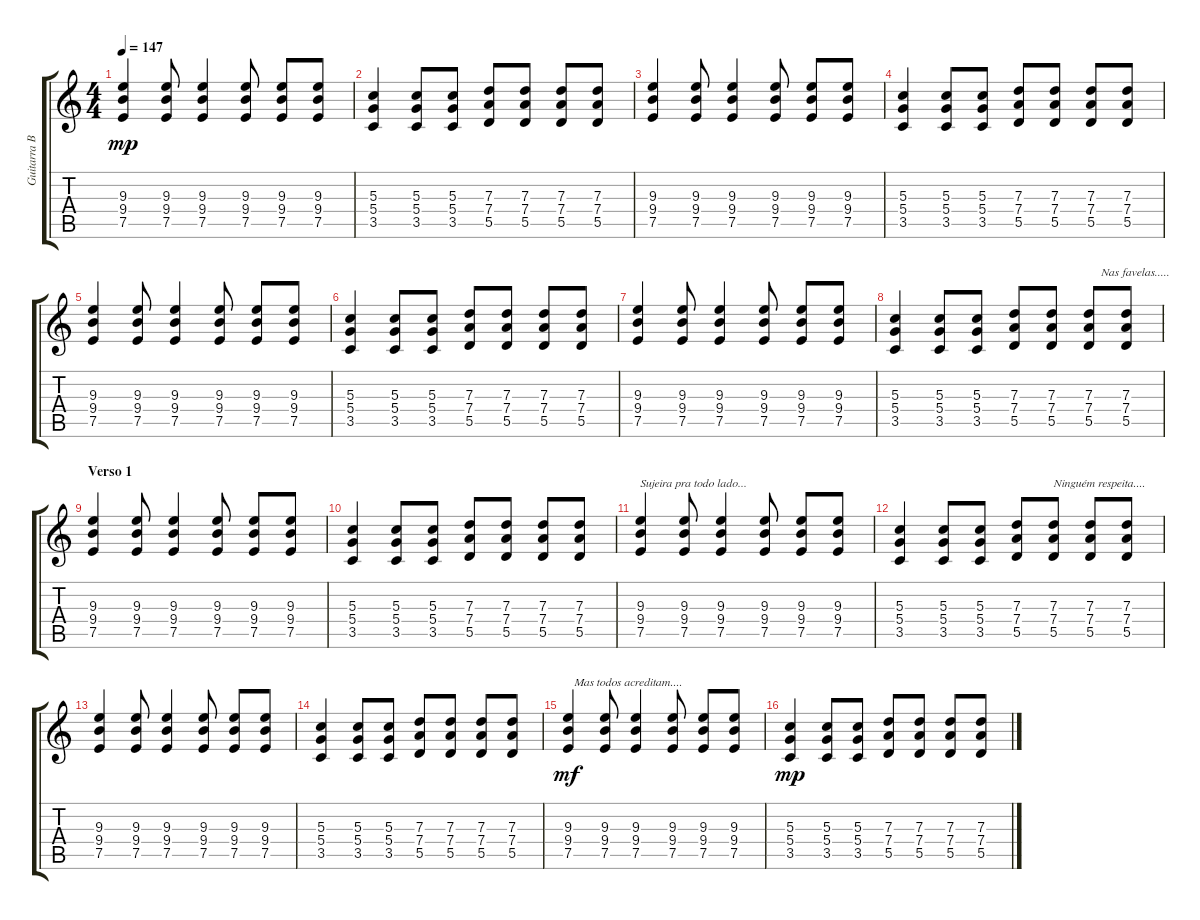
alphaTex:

\track ("Guitarra Base" "Guitarra B") {instrument distortionguitar}
\staff {score tabs}
\tuning (E4 B3 G3 D3 A2 E2) {hide}
\ts (4 4)
\tempo 147
\clef g2
\ks c
(9.3 9.4 7.5).4{dy mp} (9.3 9.4 7.5).8 (9.3 9.4 7.5).4 (9.3 9.4 7.5).8 (9.3 9.4 7.5).8 (9.3 9.4 7.5).8 |
(5.3 5.4 3.5).4 (5.3 5.4 3.5).8 (5.3 5.4 3.5).8 (7.3 7.4 5.5).8 (7.3 7.4 5.5).8 (7.3 7.4 5.5).8 (7.3 7.4 5.5).8 |
(9.3 9.4 7.5).4 (9.3 9.4 7.5).8 (9.3 9.4 7.5).4 (9.3 9.4 7.5).8 (9.3 9.4 7.5).8 (9.3 9.4 7.5).8 |
(5.3 5.4 3.5).4 (5.3 5.4 3.5).8 (5.3 5.4 3.5).8 (7.3 7.4 5.5).8 (7.3 7.4 5.5).8 (7.3 7.4 5.5).8 (7.3 7.4 5.5).8 |
(9.3 9.4 7.5).4 (9.3 9.4 7.5).8 (9.3 9.4 7.5).4 (9.3 9.4 7.5).8 (9.3 9.4 7.5).8 (9.3 9.4 7.5).8 |
(5.3 5.4 3.5).4 (5.3 5.4 3.5).8 (5.3 5.4 3.5).8 (7.3 7.4 5.5).8 (7.3 7.4 5.5).8 (7.3 7.4 5.5).8 (7.3 7.4 5.5).8 |
(9.3 9.4 7.5).4 (9.3 9.4 7.5).8 (9.3 9.4 7.5).4 (9.3 9.4 7.5).8 (9.3 9.4 7.5).8 (9.3 9.4 7.5).8 |
(5.3 5.4 3.5).4 (5.3 5.4 3.5).8 (5.3 5.4 3.5).8 (7.3 7.4 5.5).8 (7.3 7.4 5.5).8 (7.3 7.4 5.5).8{txt "    Nas favelas....."} (7.3 7.4 5.5).8 |
\section ("" "Verso 1")
(9.3 9.4 7.5).4 (9.3 9.4 7.5).8 (9.3 9.4 7.5).4 (9.3 9.4 7.5).8 (9.3 9.4 7.5).8 (9.3 9.4 7.5).8 |
(5.3 5.4 3.5).4 (5.3 5.4 3.5).8 (5.3 5.4 3.5).8 (7.3 7.4 5.5).8 (7.3 7.4 5.5).8 (7.3 7.4 5.5).8 (7.3 7.4 5.5).8 |
(9.3 9.4 7.5).4{txt "Sujeira pra todo lado..."} (9.3 9.4 7.5).8 (9.3 9.4 7.5).4 (9.3 9.4 7.5).8 (9.3 9.4 7.5).8 (9.3 9.4 7.5).8 |
(5.3 5.4 3.5).4 (5.3 5.4 3.5).8 (5.3 5.4 3.5).8 (7.3 7.4 5.5).8 (7.3 7.4 5.5).8{txt "Ninguém respeita...."} (7.3 7.4 5.5).8 (7.3 7.4 5.5).8 |
(9.3 9.4 7.5).4 (9.3 9.4 7.5).8 (9.3 9.4 7.5).4 (9.3 9.4 7.5).8 (9.3 9.4 7.5).8 (9.3 9.4 7.5).8 |
(5.3 5.4 3.5).4 (5.3 5.4 3.5).8 (5.3 5.4 3.5).8 (7.3 7.4 5.5).8 (7.3 7.4 5.5).8 (7.3 7.4 5.5).8 (7.3 7.4 5.5).8 |
(9.3 9.4 7.5).4{txt "  Mas todos acreditam...." dy mf} (9.3 9.4 7.5).8 (9.3 9.4 7.5).4 (9.3 9.4 7.5).8 (9.3 9.4 7.5).8 (9.3 9.4 7.5).8 |
(5.3 5.4 3.5).4{dy mp} (5.3 5.4 3.5).8 (5.3 5.4 3.5).8 (7.3 7.4 5.5).8 (7.3 7.4 5.5).8 (7.3 7.4 5.5).8 (7.3 7.4 5.5).8
